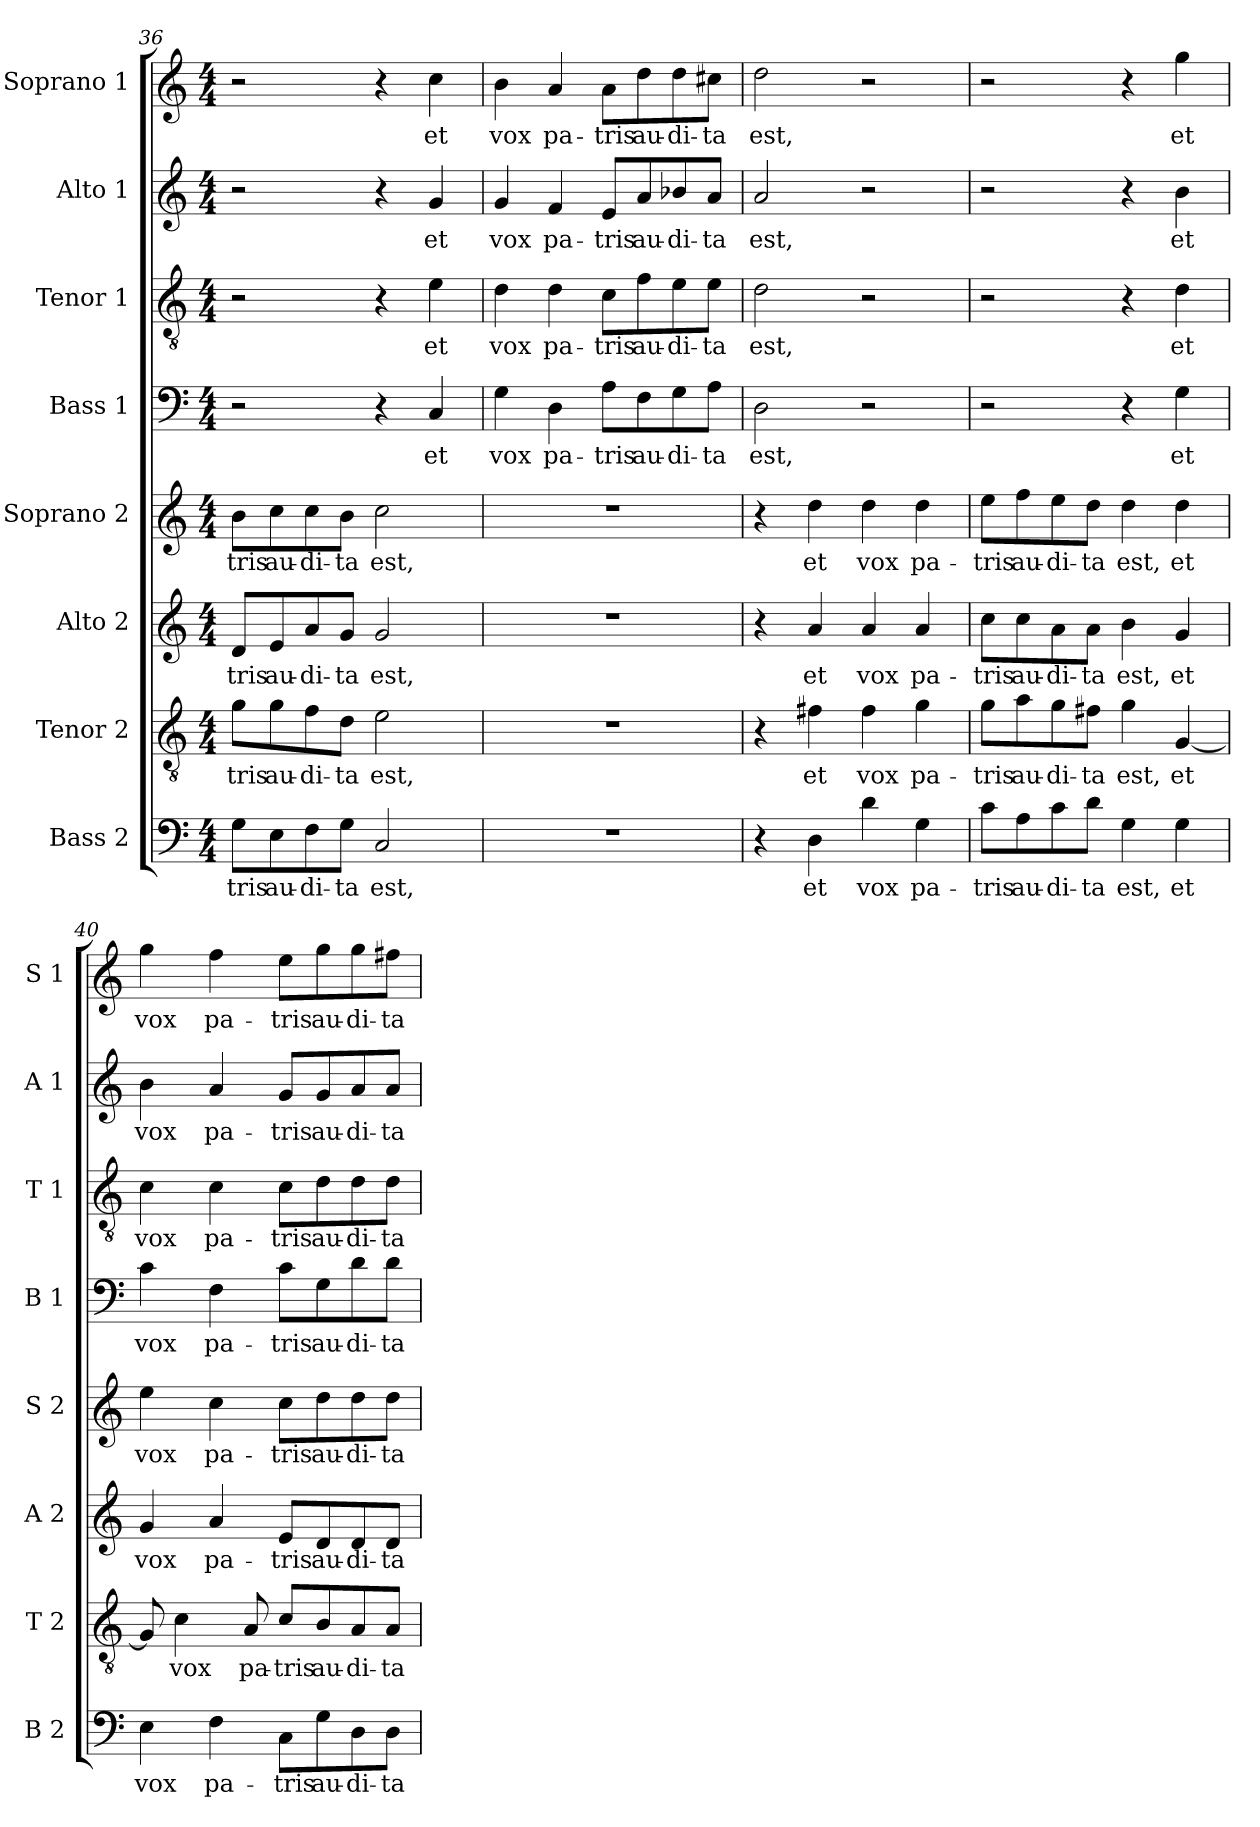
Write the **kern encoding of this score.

**kern	**text	**kern	**text	**kern	**text	**kern	**text	**kern	**text	**kern	**text	**kern	**text	**kern	**text
*part8	*part8	*part7	*part7	*part6	*part6	*part5	*part5	*part4	*part4	*part3	*part3	*part2	*part2	*part1	*part1
*staff8	*staff8	*staff7	*staff7	*staff6	*staff6	*staff5	*staff5	*staff4	*staff4	*staff3	*staff3	*staff2	*staff2	*staff1	*staff1
*I"Bass 2	*	*I"Tenor 2	*	*I"Alto 2	*	*I"Soprano 2	*	*I"Bass 1	*	*I"Tenor 1	*	*I"Alto 1	*	*I"Soprano 1	*
*I'B 2	*	*I'T 2	*	*I'A 2	*	*I'S 2	*	*I'B 1	*	*I'T 1	*	*I'A 1	*	*I'S 1	*
!!LO:LB:g=z
*clefF4	*	*clefGv2	*	*clefG2	*	*clefG2	*	*clefF4	*	*clefGv2	*	*clefG2	*	*clefG2	*
*k[]	*	*k[]	*	*k[]	*	*k[]	*	*k[]	*	*k[]	*	*k[]	*	*k[]	*
*C:	*	*C:	*	*C:	*	*C:	*	*C:	*	*C:	*	*C:	*	*C:	*
*M4/4	*	*M4/4	*	*M4/4	*	*M4/4	*	*M4/4	*	*M4/4	*	*M4/4	*	*M4/4	*
=36	=36	=36	=36	=36	=36	=36	=36	=36	=36	=36	=36	=36	=36	=36	=36
!	!LO:LY:b	!	!LO:LY:b	!	!LO:LY:b	!	!LO:LY:b	!	!	!	!	!	!	!	!
8G\L	-tris	8g\L	-tris	8d/L	-tris	8b\L	-tris	2r	.	2r	.	2r	.	2r	.
!	!LO:LY:b	!	!LO:LY:b	!	!LO:LY:b	!	!LO:LY:b	!	!	!	!	!	!	!	!
8E\	au-	8g\	au-	8e/	au-	8cc\	au-	.	.	.	.	.	.	.	.
!	!LO:LY:b	!	!LO:LY:b	!	!LO:LY:b	!	!LO:LY:b	!	!	!	!	!	!	!	!
8F\	-di-	8f\	-di-	8a/	-di-	8cc\	-di-	.	.	.	.	.	.	.	.
!	!LO:LY:b	!	!LO:LY:b	!	!LO:LY:b	!	!LO:LY:b	!	!	!	!	!	!	!	!
8G\J	-ta	8d\J	-ta	8g/J	-ta	8b\J	-ta	.	.	.	.	.	.	.	.
!	!LO:LY:b	!	!LO:LY:b	!	!LO:LY:b	!	!LO:LY:b	!	!	!	!	!	!	!	!
2C/	est,	2e\	est,	2g/	est,	2cc\	est,	4r	.	4r	.	4r	.	4r	.
!	!	!	!	!	!	!	!	!	!LO:LY:b	!	!LO:LY:b	!	!LO:LY:b	!	!LO:LY:b
.	.	.	.	.	.	.	.	4C/	et	4e\	et	4g/	et	4cc\	et
=37	=37	=37	=37	=37	=37	=37	=37	=37	=37	=37	=37	=37	=37	=37	=37
!	!	!	!	!	!	!	!	!	!LO:LY:b	!	!LO:LY:b	!	!LO:LY:b	!	!LO:LY:b
1r	.	1r	.	1r	.	1r	.	4G\	vox	4d\	vox	4g/	vox	4b\	vox
!	!	!	!	!	!	!	!	!	!LO:LY:b	!	!LO:LY:b	!	!LO:LY:b	!	!LO:LY:b
.	.	.	.	.	.	.	.	4D\	pa-	4d\	pa-	4f/	pa-	4a/	pa-
!	!	!	!	!	!	!	!	!	!LO:LY:b	!	!LO:LY:b	!	!LO:LY:b	!	!LO:LY:b
.	.	.	.	.	.	.	.	8A\L	-tris	8c\L	-tris	8e/L	-tris	8a\L	-tris
!	!	!	!	!	!	!	!	!	!LO:LY:b	!	!LO:LY:b	!	!LO:LY:b	!	!LO:LY:b
.	.	.	.	.	.	.	.	8F\	au-	8f\	au-	8a/	au-	8dd\	au-
!	!	!	!	!	!	!	!	!	!LO:LY:b	!	!LO:LY:b	!	!LO:LY:b	!	!LO:LY:b
.	.	.	.	.	.	.	.	8G\	-di-	8e\	-di-	8b-X/	-di-	8dd\	-di-
!	!	!	!	!	!	!	!	!	!LO:LY:b	!	!LO:LY:b	!	!LO:LY:b	!	!LO:LY:b
.	.	.	.	.	.	.	.	8A\J	-ta	8e\J	-ta	8a/J	-ta	8cc#X\J	-ta
=38	=38	=38	=38	=38	=38	=38	=38	=38	=38	=38	=38	=38	=38	=38	=38
!	!	!	!	!	!	!	!	!	!LO:LY:b	!	!LO:LY:b	!	!LO:LY:b	!	!LO:LY:b
4r	.	4r	.	4r	.	4r	.	2D\	est,	2d\	est,	2a/	est,	2dd\	est,
!	!LO:LY:b	!	!LO:LY:b	!	!LO:LY:b	!	!LO:LY:b	!	!	!	!	!	!	!	!
4D\	et	4f#X\	et	4a/	et	4dd\	et	.	.	.	.	.	.	.	.
!	!LO:LY:b	!	!LO:LY:b	!	!LO:LY:b	!	!LO:LY:b	!	!	!	!	!	!	!	!
4d\	vox	4f#\	vox	4a/	vox	4dd\	vox	2r	.	2r	.	2r	.	2r	.
!	!LO:LY:b	!	!LO:LY:b	!	!LO:LY:b	!	!LO:LY:b	!	!	!	!	!	!	!	!
4G\	pa-	4g\	pa-	4a/	pa-	4dd\	pa-	.	.	.	.	.	.	.	.
=39	=39	=39	=39	=39	=39	=39	=39	=39	=39	=39	=39	=39	=39	=39	=39
!	!LO:LY:b	!	!LO:LY:b	!	!LO:LY:b	!	!LO:LY:b	!	!	!	!	!	!	!	!
8c\L	-tris	8g\L	-tris	8cc\L	-tris	8ee\L	-tris	2r	.	2r	.	2r	.	2r	.
!	!LO:LY:b	!	!LO:LY:b	!	!LO:LY:b	!	!LO:LY:b	!	!	!	!	!	!	!	!
8A\	au-	8a\	au-	8cc\	au-	8ff\	au-	.	.	.	.	.	.	.	.
!	!LO:LY:b	!	!LO:LY:b	!	!LO:LY:b	!	!LO:LY:b	!	!	!	!	!	!	!	!
8c\	-di-	8g\	-di-	8a\	-di-	8ee\	-di-	.	.	.	.	.	.	.	.
!	!LO:LY:b	!	!LO:LY:b	!	!LO:LY:b	!	!LO:LY:b	!	!	!	!	!	!	!	!
8d\J	-ta	8f#X\J	-ta	8a\J	-ta	8dd\J	-ta	.	.	.	.	.	.	.	.
!	!LO:LY:b	!	!LO:LY:b	!	!LO:LY:b	!	!LO:LY:b	!	!	!	!	!	!	!	!
4G\	est,	4g\	est,	4b\	est,	4dd\	est,	4r	.	4r	.	4r	.	4r	.
!	!LO:LY:b	!	!LO:LY:b	!	!LO:LY:b	!	!LO:LY:b	!	!LO:LY:b	!	!LO:LY:b	!	!LO:LY:b	!	!LO:LY:b
4G\	et	[4G/	et	4g/	et	4dd\	et	4G\	et	4d\	et	4b\	et	4gg\	et
=40	=40	=40	=40	=40	=40	=40	=40	=40	=40	=40	=40	=40	=40	=40	=40
!	!LO:LY:b	!	!	!	!LO:LY:b	!	!LO:LY:b	!	!LO:LY:b	!	!LO:LY:b	!	!LO:LY:b	!	!LO:LY:b
4E\	vox	8G/]	.	4g/	vox	4ee\	vox	4c\	vox	4c\	vox	4b\	vox	4gg\	vox
!	!	!	!LO:LY:b	!	!	!	!	!	!	!	!	!	!	!	!
.	.	4c\	vox	.	.	.	.	.	.	.	.	.	.	.	.
!	!LO:LY:b	!	!	!	!LO:LY:b	!	!LO:LY:b	!	!LO:LY:b	!	!LO:LY:b	!	!LO:LY:b	!	!LO:LY:b
4F\	pa-	.	.	4a/	pa-	4cc\	pa-	4F\	pa-	4c\	pa-	4a/	pa-	4ff\	pa-
!	!	!	!LO:LY:b	!	!	!	!	!	!	!	!	!	!	!	!
.	.	8A/	pa-	.	.	.	.	.	.	.	.	.	.	.	.
!	!LO:LY:b	!	!LO:LY:b	!	!LO:LY:b	!	!LO:LY:b	!	!LO:LY:b	!	!LO:LY:b	!	!LO:LY:b	!	!LO:LY:b
8C\L	-tris	8c/L	-tris	8e/L	-tris	8cc\L	-tris	8c\L	-tris	8c\L	-tris	8g/L	-tris	8ee\L	-tris
!	!LO:LY:b	!	!LO:LY:b	!	!LO:LY:b	!	!LO:LY:b	!	!LO:LY:b	!	!LO:LY:b	!	!LO:LY:b	!	!LO:LY:b
8G\	au-	8B/	au-	8d/	au-	8dd\	au-	8G\	au-	8d\	au-	8g/	au-	8gg\	au-
!	!LO:LY:b	!	!LO:LY:b	!	!LO:LY:b	!	!LO:LY:b	!	!LO:LY:b	!	!LO:LY:b	!	!LO:LY:b	!	!LO:LY:b
8D\	-di-	8A/	-di-	8d/	-di-	8dd\	-di-	8d\	-di-	8d\	-di-	8a/	-di-	8gg\	-di-
!	!LO:LY:b	!	!LO:LY:b	!	!LO:LY:b	!	!LO:LY:b	!	!LO:LY:b	!	!LO:LY:b	!	!LO:LY:b	!	!LO:LY:b
8D\J	-ta	8A/J	-ta	8d/J	-ta	8dd\J	-ta	8d\J	-ta	8d\J	-ta	8a/J	-ta	8ff#X\J	-ta
=	=	=	=	=	=	=	=	=	=	=	=	=	=	=	=
*-	*-	*-	*-	*-	*-	*-	*-	*-	*-	*-	*-	*-	*-	*-	*-
